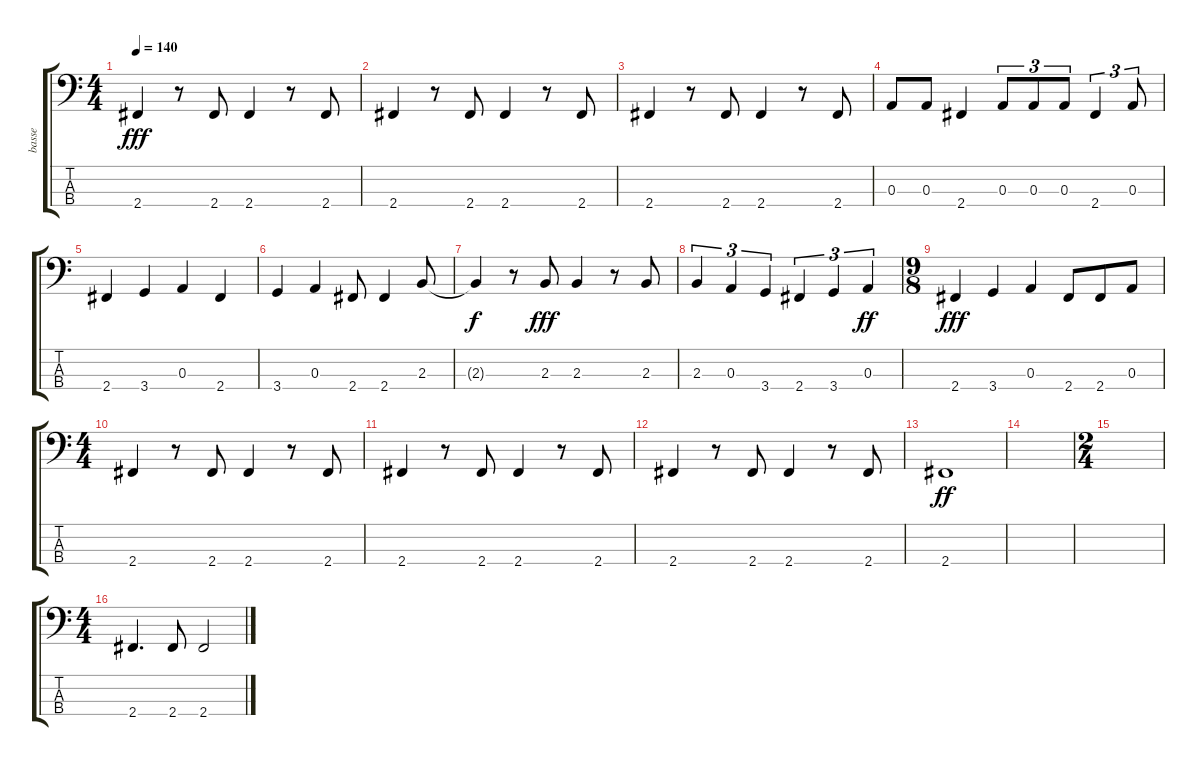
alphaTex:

\track ("basse" "basse") {instrument electricbasspick}
\staff {score tabs}
\tuning (G2 D2 A1 E1) {hide}
\ts (4 4)
\tempo 140
\clef f4
\ks c
2.4.4{dy fff} r.8 2.4.8 2.4.4 r.8 2.4.8 |
2.4.4 r.8 2.4.8 2.4.4 r.8 2.4.8 |
2.4.4 r.8 2.4.8 2.4.4 r.8 2.4.8 |
0.3.8 0.3.8 2.4.4 0.3.8{tu (3 2)} 0.3.8{tu (3 2)} 0.3.8{tu (3 2)} 2.4.4{tu (3 2)} 0.3.8{tu (3 2)} |
2.4.4 3.4.4 0.3.4 2.4.4 |
3.4.4 0.3.4 2.4.8 2.4.4 2.3.8 |
2.3{t}.4{dy f} r.8 2.3.8{dy fff} 2.3.4 r.8 2.3.8 |
2.3.4{tu (3 2)} 0.3.4{tu (3 2)} 3.4.4{tu (3 2)} 2.4.4{tu (3 2)} 3.4.4{tu (3 2)} 0.3.4{tu (3 2) dy ff} |
\ts (9 8)
2.4.4{dy fff} 3.4.4 0.3.4 2.4.8 2.4.8 0.3.8 |
\ts (4 4)
2.4.4 r.8 2.4.8 2.4.4 r.8 2.4.8 |
2.4.4 r.8 2.4.8 2.4.4 r.8 2.4.8 |
2.4.4 r.8 2.4.8 2.4.4 r.8 2.4.8 |
2.4.1{dy ff} |
|
\ts (2 4)
|
\ts (4 4)
2.4.4{d} 2.4.8 2.4.2
